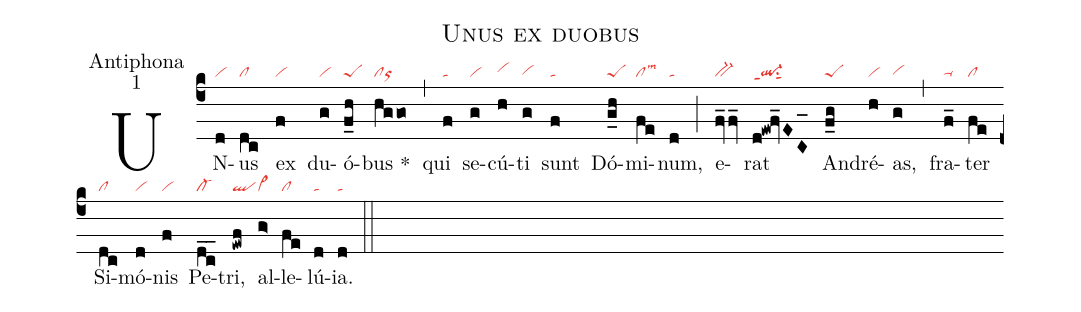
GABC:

name:Unus ex duobus;
office-part:Antiphona;
mode:1;
nabc-lines:1;
%%
(c4)
UN(d|vi)us(dc|cl) ex(f|vi) du(g|vi)ó(f_h|peS)bus *(hggo|clor) (,)
qui(f|ta) se(g|vi)cú(h|vihh)ti(g|vihg) sunt(f|ta)
Dó(g_h|peS)mi(fe|cllsm3)num,(d|ta) (;)
e(fv_fv_|bv-)rat(d!ew!fv_EC_|ql-ppt1su1sut1) An(f_g|peS)dré(h|vi)as,(g|vihg) (,)
fra(f_|ta-hg)ter(fe|cl) Si(dc|cl)mó(d|vi)nis(f|vi) Pe(dc__|cl-)tri,(ewf|ql) al(g>|vi>)le(fe|cl)lú(d|ta)ia.(d|ta) (::)
